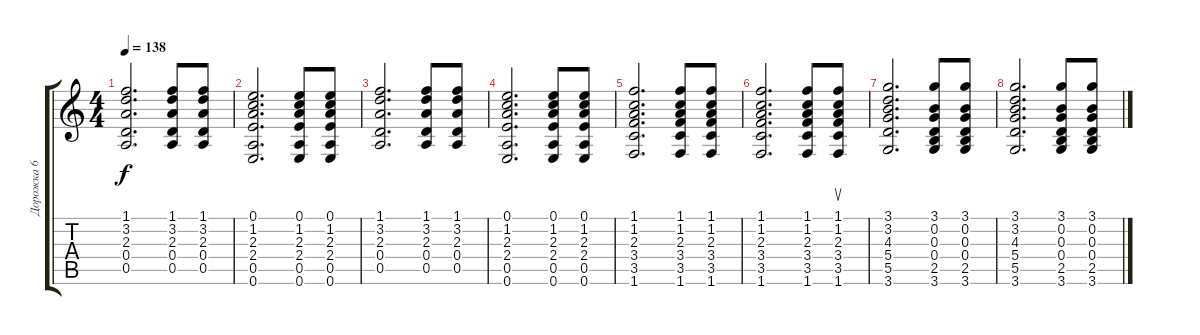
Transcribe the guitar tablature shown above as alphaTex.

\track ("Дорожка 6" "Дорожка 6") {instrument acousticguitarsteel}
\staff {score tabs}
\tuning (E4 B3 G3 D3 A2 E2) {hide}
\ts (4 4)
\tempo 138
\clef g2
\ks c
(1.1 3.2 2.3 0.4 0.5).2{d dy f} (1.1 3.2 2.3 0.4 0.5).8 (1.1 3.2 2.3 0.4 0.5).8 |
(0.1 1.2 2.3 2.4 0.5 0.6).2{d} (0.1 1.2 2.3 2.4 0.5 0.6).8 (0.1 1.2 2.3 2.4 0.5 0.6).8 |
(1.1 3.2 2.3 0.4 0.5).2{d} (1.1 3.2 2.3 0.4 0.5).8 (1.1 3.2 2.3 0.4 0.5).8 |
(0.1 1.2 2.3 2.4 0.5 0.6).2{d} (0.1 1.2 2.3 2.4 0.5 0.6).8 (0.1 1.2 2.3 2.4 0.5 0.6).8 |
(1.1 1.2 2.3 3.4 3.5 1.6).2{d} (1.1 1.2 2.3 3.4 3.5 1.6).8 (1.1 1.2 2.3 3.4 3.5 1.6).8 |
(1.1 1.2 2.3 3.4 3.5 1.6).2{d} (1.1 1.2 2.3 3.4 3.5 1.6).8 (1.1 1.2 2.3 3.4 3.5 1.6).8{su} |
(3.1 3.2 4.3 5.4 5.5 3.6).2{d} (3.1 0.2 0.3 0.4 2.5 3.6).8 (3.1 0.2 0.3 0.4 2.5 3.6).8 |
(3.1 3.2 4.3 5.4 5.5 3.6).2{d} (3.1 0.2 0.3 0.4 2.5 3.6).8 (3.1 0.2 0.3 0.4 2.5 3.6).8
